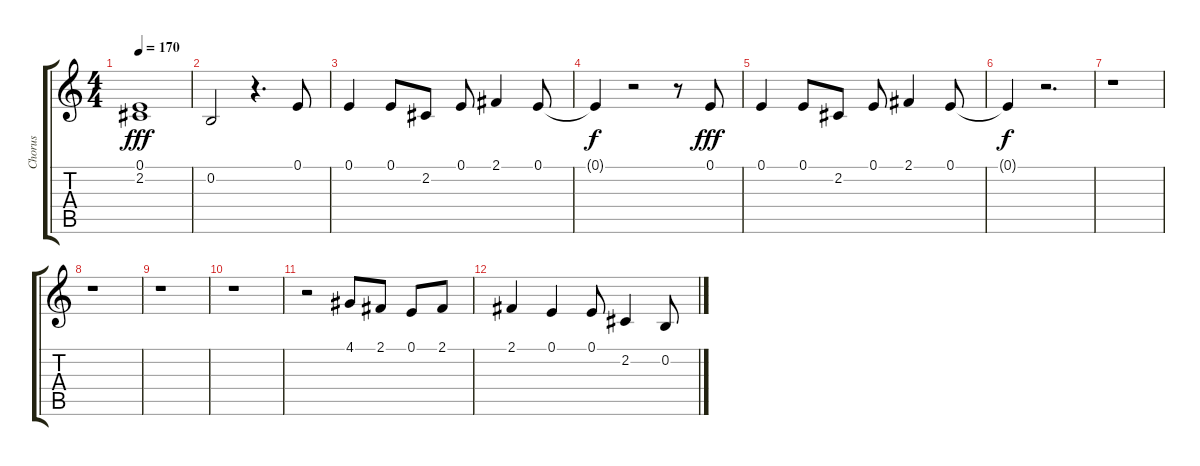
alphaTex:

\track ("Chorus" "Chorus") {instrument clarinet}
\staff {score tabs}
\tuning (E4 B3 G3 D3 A2 E2) {hide}
\ts (4 4)
\tempo 170
\clef g2
\ks c
(0.1 2.2).1{dy fff} |
0.2.2 r.4{d} 0.1.8 |
0.1.4 0.1.8 2.2.8 0.1.8 2.1.4 0.1.8 |
0.1{t}.4{dy f} r.2 r.8 0.1.8{dy fff} |
0.1.4 0.1.8 2.2.8 0.1.8 2.1.4 0.1.8 |
0.1{t}.4{dy f} r.2{d} |
r.1 |
r.1 |
r.1 |
r.1 |
r.2 4.1.8 2.1.8 0.1.8 2.1.8 |
2.1.4 0.1.4 0.1.8 2.2.4 0.2.8
